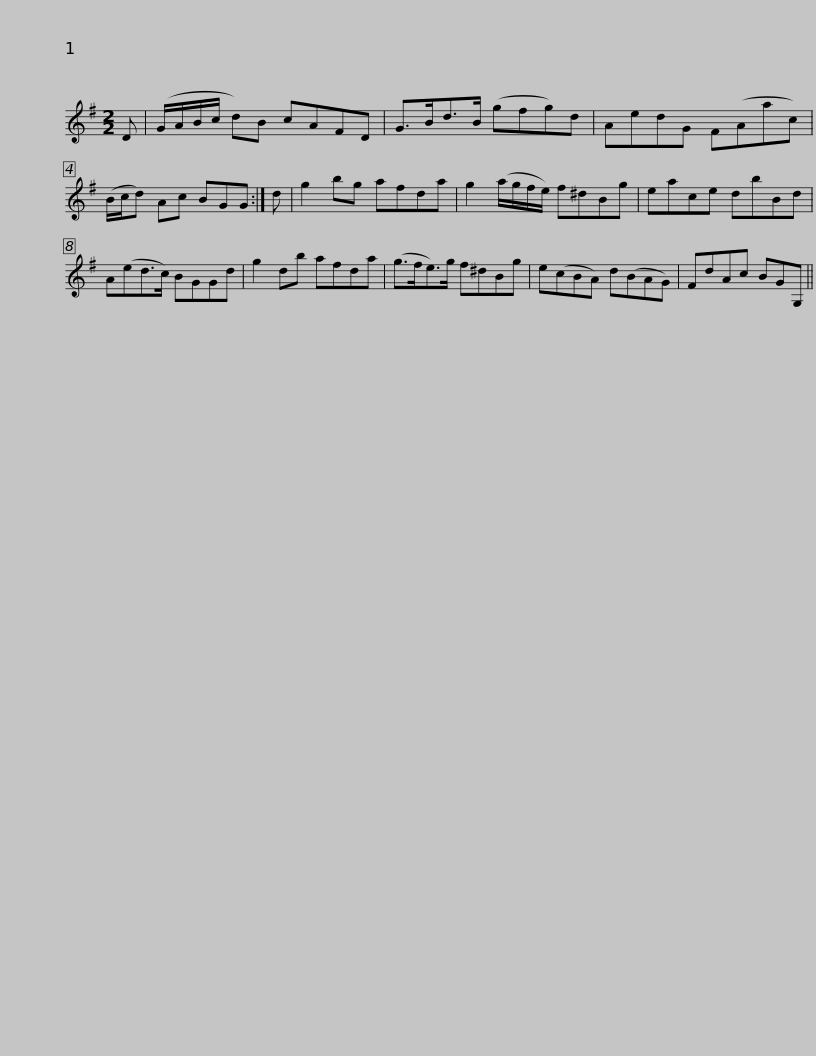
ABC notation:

X:1
L:1/8
M:2/2
I:linebreak $
K:G
V:1 treble
V:1
 D | (G/A/B/c/ d)B cAFD | G>Bd>B (gfg)d | AedG F(Aac) | (B/c/d) Ac BGG :| %5
 d |$ g2 bg afda | g2 (a/g/f/e/) f^dBg | eace dbBd | A(ed>c) BGGd | %10
 g2 db afda |$ (g>fe>)g f^dBg | e(cBA) d(BAG) | FdAc BGG, || %14
